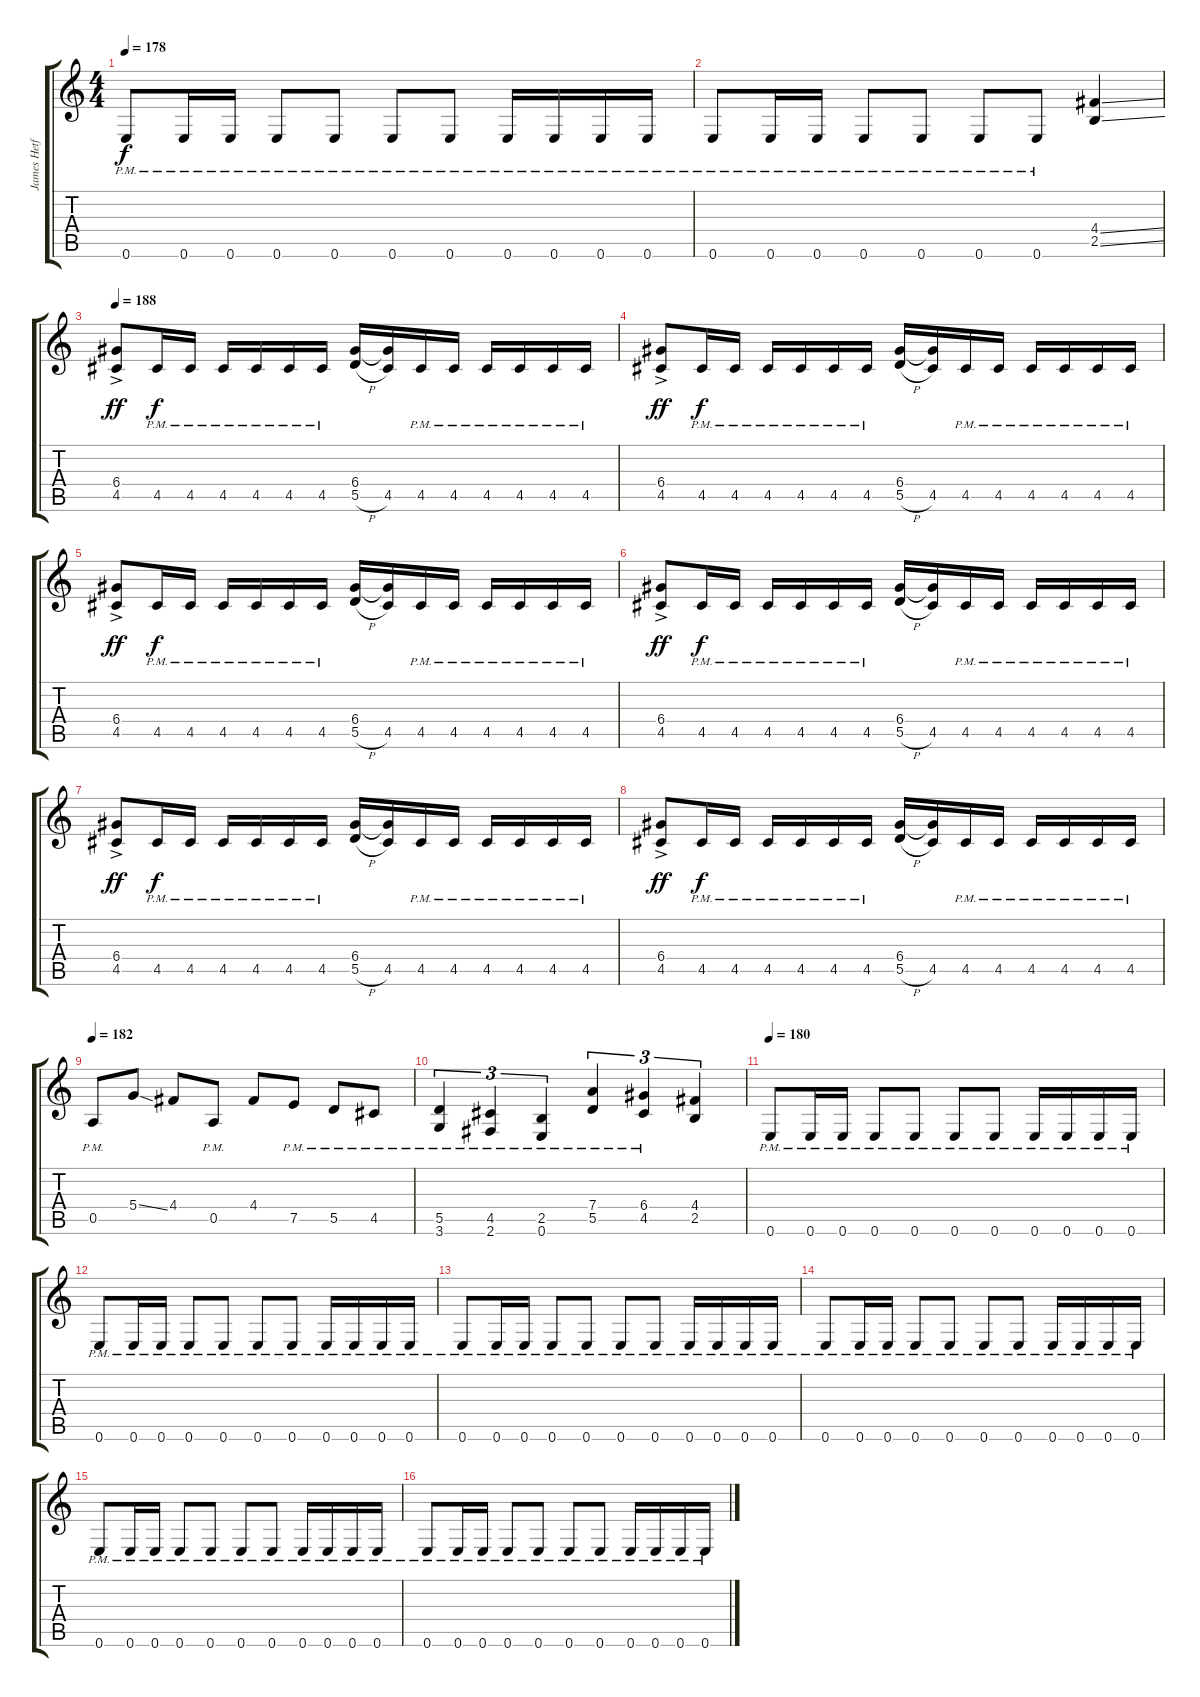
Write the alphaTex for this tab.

\track ("James Hetfield (Rhythm Guitar)" "James Hetf") {instrument distortionguitar}
\staff {score tabs}
\tuning (E4 B3 G3 D3 A2 E2) {hide}
\ts (4 4)
\tempo 178
\clef g2
\ks c
0.6{pm}.8{dy f} 0.6{pm}.16 0.6{pm}.16 0.6{pm}.8 0.6{pm}.8 0.6{pm}.8 0.6{pm}.8 0.6{pm}.16 0.6{pm}.16 0.6{pm}.16 0.6{pm}.16 |
0.6{pm}.8 0.6{pm}.16 0.6{pm}.16 0.6{pm}.8 0.6{pm}.8 0.6{pm}.8 0.6{pm}.8 (4.4{ss} 2.5{ss}).4 |
\tempo 188
(6.4{ac} 4.5{ac}).8{dy ff} 4.5{pm}.16{dy f} 4.5{pm}.16 4.5{pm}.16 4.5{pm}.16 4.5{pm}.16 4.5{pm}.16 (6.4 5.5{h}).16 (6.4{t} 4.5).16 4.5{pm}.16 4.5{pm}.16 4.5{pm}.16 4.5{pm}.16 4.5{pm}.16 4.5{pm}.16 |
(6.4{ac} 4.5{ac}).8{dy ff} 4.5{pm}.16{dy f} 4.5{pm}.16 4.5{pm}.16 4.5{pm}.16 4.5{pm}.16 4.5{pm}.16 (6.4 5.5{h}).16 (6.4{t} 4.5).16 4.5{pm}.16 4.5{pm}.16 4.5{pm}.16 4.5{pm}.16 4.5{pm}.16 4.5{pm}.16 |
(6.4{ac} 4.5{ac}).8{dy ff} 4.5{pm}.16{dy f} 4.5{pm}.16 4.5{pm}.16 4.5{pm}.16 4.5{pm}.16 4.5{pm}.16 (6.4 5.5{h}).16 (6.4{t} 4.5).16 4.5{pm}.16 4.5{pm}.16 4.5{pm}.16 4.5{pm}.16 4.5{pm}.16 4.5{pm}.16 |
(6.4{ac} 4.5{ac}).8{dy ff} 4.5{pm}.16{dy f} 4.5{pm}.16 4.5{pm}.16 4.5{pm}.16 4.5{pm}.16 4.5{pm}.16 (6.4 5.5{h}).16 (6.4{t} 4.5).16 4.5{pm}.16 4.5{pm}.16 4.5{pm}.16 4.5{pm}.16 4.5{pm}.16 4.5{pm}.16 |
(6.4{ac} 4.5{ac}).8{dy ff} 4.5{pm}.16{dy f} 4.5{pm}.16 4.5{pm}.16 4.5{pm}.16 4.5{pm}.16 4.5{pm}.16 (6.4 5.5{h}).16 (6.4{t} 4.5).16 4.5{pm}.16 4.5{pm}.16 4.5{pm}.16 4.5{pm}.16 4.5{pm}.16 4.5{pm}.16 |
(6.4{ac} 4.5{ac}).8{dy ff} 4.5{pm}.16{dy f} 4.5{pm}.16 4.5{pm}.16 4.5{pm}.16 4.5{pm}.16 4.5{pm}.16 (6.4 5.5{h}).16 (6.4{t} 4.5).16 4.5{pm}.16 4.5{pm}.16 4.5{pm}.16 4.5{pm}.16 4.5{pm}.16 4.5{pm}.16 |
\tempo 182
0.5{pm}.8 5.4{ss}.8 4.4.8 0.5{pm}.8 4.4.8 7.5{pm}.8 5.5{pm}.8 4.5{pm}.8 |
(5.5{pm} 3.6{pm}).4{tu (3 2)} (4.5{pm} 2.6{pm}).4{tu (3 2)} (2.5{pm} 0.6{pm}).4{tu (3 2)} (7.4{pm} 5.5{pm}).4{tu (3 2)} (6.4{pm} 4.5{pm}).4{tu (3 2)} (4.4 2.5).4{tu (3 2)} |
\tempo 180
0.6{pm}.8 0.6{pm}.16 0.6{pm}.16 0.6{pm}.8 0.6{pm}.8 0.6{pm}.8 0.6{pm}.8 0.6{pm}.16 0.6{pm}.16 0.6{pm}.16 0.6{pm}.16 |
0.6{pm}.8 0.6{pm}.16 0.6{pm}.16 0.6{pm}.8 0.6{pm}.8 0.6{pm}.8 0.6{pm}.8 0.6{pm}.16 0.6{pm}.16 0.6{pm}.16 0.6{pm}.16 |
0.6{pm}.8 0.6{pm}.16 0.6{pm}.16 0.6{pm}.8 0.6{pm}.8 0.6{pm}.8 0.6{pm}.8 0.6{pm}.16 0.6{pm}.16 0.6{pm}.16 0.6{pm}.16 |
0.6{pm}.8 0.6{pm}.16 0.6{pm}.16 0.6{pm}.8 0.6{pm}.8 0.6{pm}.8 0.6{pm}.8 0.6{pm}.16 0.6{pm}.16 0.6{pm}.16 0.6{pm}.16 |
0.6{pm}.8 0.6{pm}.16 0.6{pm}.16 0.6{pm}.8 0.6{pm}.8 0.6{pm}.8 0.6{pm}.8 0.6{pm}.16 0.6{pm}.16 0.6{pm}.16 0.6{pm}.16 |
0.6{pm}.8 0.6{pm}.16 0.6{pm}.16 0.6{pm}.8 0.6{pm}.8 0.6{pm}.8 0.6{pm}.8 0.6{pm}.16 0.6{pm}.16 0.6{pm}.16 0.6{pm}.16
